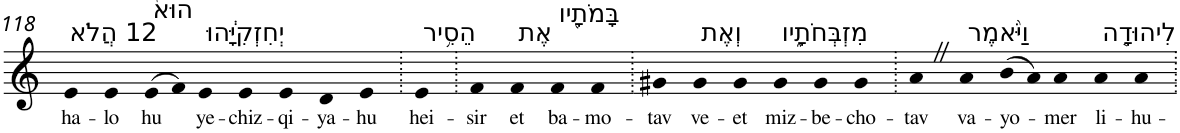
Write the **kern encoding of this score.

**kern	**text
*part1	*part1
*staff1	*staff1
*I"Piano	*
*I'Pno	*
!!LO:PB:g=z
*clefG2	*
*k[]	*
=118	=118
!LO:TX:a:t=12 הֲלֹא	!
!	!LO:LY:b
4e	ha-
!	!LO:LY:b
4e	-lo
!LO:TX:a:t=הוּא֙	!
!	!LO:LY:b
(>8e	hu
8f)	.
!LO:TX:a:t=יְחִזְקִיָּ֔הוּ	!
!	!LO:LY:b
4e	ye-
!	!LO:LY:b
4e	-chiz-
!	!LO:LY:b
4e	-qi-
!	!LO:LY:b
4d	-ya-
!	!LO:LY:b
4e	-hu
=119.	=119.
!LO:TX:a:t=הֵסִ֥יר	!
!	!LO:LY:b
4e	hei-
=120.	=120.
!	!LO:LY:b
4f	-sir
!LO:TX:a:t=אֶת	!
!	!LO:LY:b
4f	et
!LO:TX:a:t=בָּמֹתָ֖יו	!
!	!LO:LY:b
4f	ba-
!	!LO:LY:b
4f	-mo-
=121.	=121.
!	!LO:LY:b
4g#X	-tav
!LO:TX:a:t=וְאֶת	!
!	!LO:LY:b
4g#	ve-
!	!LO:LY:b
4g#	-et
!LO:TX:a:t=מִזְבְּחֹתָ֑יו	!
!	!LO:LY:b
4g#	miz-
!	!LO:LY:b
4g#	-be-
!	!LO:LY:b
4g#	-cho-
=122.	=122.
!	!LO:LY:b
4aZ	-tav
!LO:TX:a:t=וַיֹּ֨אמֶר	!
!	!LO:LY:b
4a	va-
!	!LO:LY:b
(>8b	-yo-
8a)	.
!	!LO:LY:b
4a	-mer
!LO:TX:a:t=לִיהוּדָ֤ה	!
!	!LO:LY:b
4a	li-
!	!LO:LY:b
4a	-hu-
=.	=.
*-	*-
